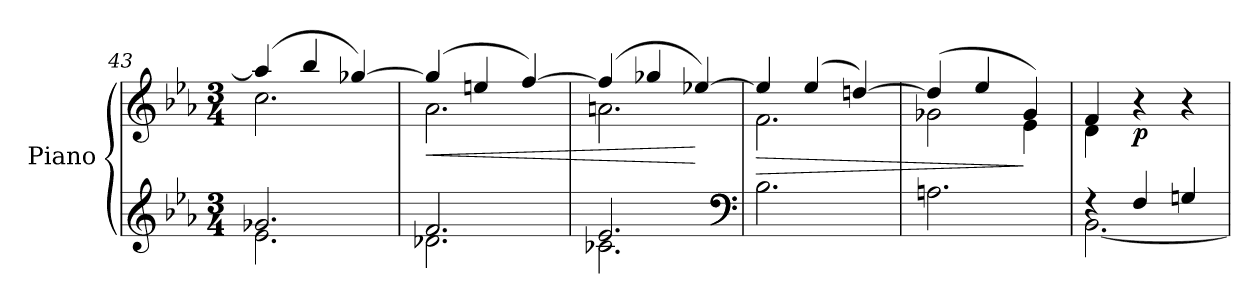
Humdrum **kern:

**kern	**kern	**dynam
*part1	*part1	*part1
*staff2	*staff1	*staff1/2
*I"Piano	*	*
*I'Pno	*	*
*clefG2	*clefG2	*
*k[b-e-a-]	*k[b-e-a-]	*
*E-:	*E-:	*
*M3/4	*M3/4	*
=43	=43	=43
*^	*^	*
2.g-X/	2.e-\	(4aa-/]	2.cc\	.
.	.	4bb-/	.	.
.	.	[4gg-X/)	.	.
=44	=44	=44	=44	=44
!	!	!	!	!LO:HP:b
2.f/	2.d-X\	(4gg-/]	2.a-\	<
.	.	4een/	.	.
.	.	[4ff/)	.	.
=45	=45	=45	=45	=45
2.e-/	2.c-X\	(4ff/]	2.an\	.
.	.	4gg-X/	.	.
.	.	[4ee-X/)	.	[
*v	*v	*	*	*
*clefF4	*	*	*
=46	=46	=46	=46
!	!	!	!LO:HP:b
2.B-\	4ee-/]	2.f\	>
.	(4ee-/	.	.
.	[4ddn/)	.	.
=47	=47	=47	=47
2.An\	(4dd/]	2g-X\	.
.	4ee-/	.	.
.	4g-/)	4e-\	]
!!LO:LB:g=z	!!
=48	=48	=48	=48
*^	*	*	*
4rF	[2.BB-\	4f/	4d\	.
!	!	!	!	!LO:DY:b
4F/	.	4r	2ryy	p
4Gn/	.	4r	.	.
*v	*v	*	*	*
*	*v	*v	*
=	=	=
*-	*-	*-
